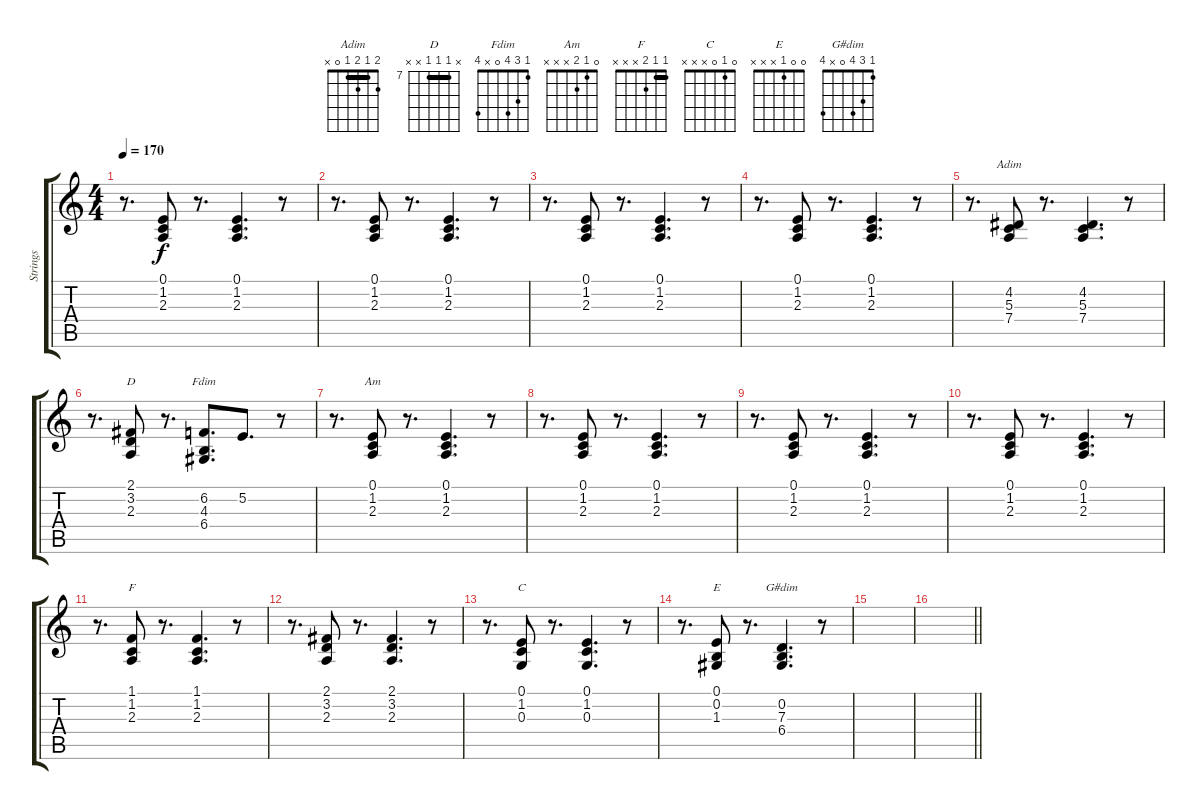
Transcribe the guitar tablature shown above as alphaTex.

\track ("Strings" "Strings") {instrument stringensemble1}
\staff {score tabs}
\tuning (E4 B3 G3 D3 A2 E2) {hide}
\chord ("Adim" 2 1 2 1 0 x) {barre 1}
\chord ("D" x 7 7 7 x x) {firstfret 7 barre 7}
\chord ("Fdim" 1 3 4 0 x 4)
\chord ("Am" 0 1 2 x x x)
\chord ("F" 1 1 2 x x x) {barre 1}
\chord ("C" 0 1 0 x x x)
\chord ("E" 0 0 1 x x x)
\chord ("G#dim" 1 3 4 0 x 4)
\ts (4 4)
\tempo 170
\clef g2
\ks aminor
r.8{d dy f} (0.1 1.2 2.3).8 r.8{d} (0.1 1.2 2.3).4{d} r.8 |
r.8{d} (0.1 1.2 2.3).8 r.8{d} (0.1 1.2 2.3).4{d} r.8 |
r.8{d} (0.1 1.2 2.3).8 r.8{d} (0.1 1.2 2.3).4{d} r.8 |
r.8{d} (0.1 1.2 2.3).8 r.8{d} (0.1 1.2 2.3).4{d} r.8 |
r.8{d} (4.2 5.3 7.4).8{ch "Adim"} r.8{d} (4.2 5.3 7.4).4{d} r.8 |
r.8{d} (2.1 3.2 2.3).8{ch "D"} r.8{d} (6.2 4.3 6.4).8{d ch "Fdim"} 5.2.8{d} r.8 |
r.8{d} (0.1 1.2 2.3).8{ch "Am"} r.8{d} (0.1 1.2 2.3).4{d} r.8 |
r.8{d} (0.1 1.2 2.3).8 r.8{d} (0.1 1.2 2.3).4{d} r.8 |
r.8{d} (0.1 1.2 2.3).8 r.8{d} (0.1 1.2 2.3).4{d} r.8 |
r.8{d} (0.1 1.2 2.3).8 r.8{d} (0.1 1.2 2.3).4{d} r.8 |
r.8{d} (1.1 1.2 2.3).8{ch "F"} r.8{d} (1.1 1.2 2.3).4{d} r.8 |
r.8{d} (2.1 3.2 2.3).8 r.8{d} (2.1 3.2 2.3).4{d} r.8 |
r.8{d} (0.1 1.2 0.3).8{ch "C"} r.8{d} (0.1 1.2 0.3).4{d} r.8 |
r.8{d} (0.1 0.2 1.3).8{ch "E"} r.8{d} (0.2 7.3 6.4).4{d ch "G#dim"} r.8 |
|
\barLineRight lightlight
